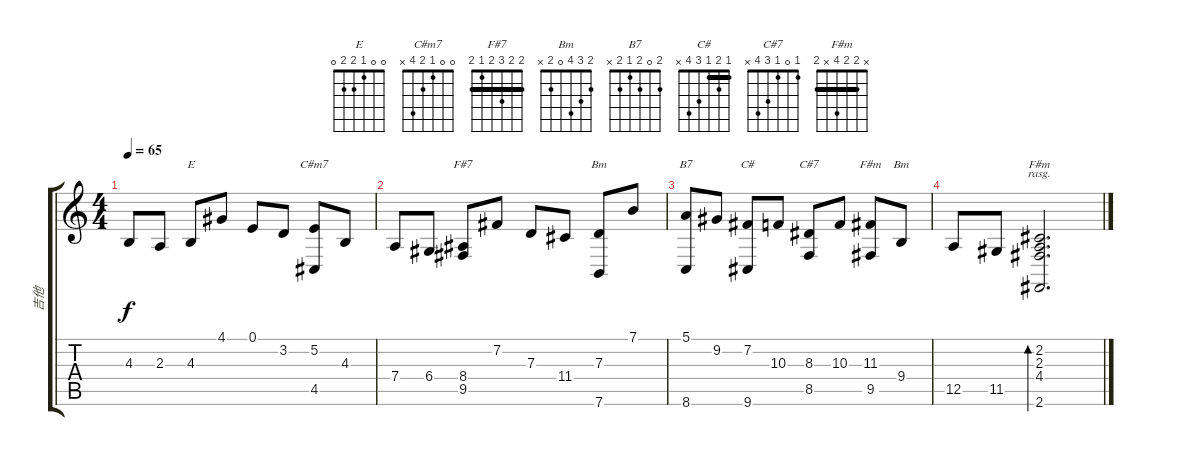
\track ("吉他" "吉他") {instrument acousticgrandpiano}
\staff {score tabs}
\tuning (E4 B3 G3 D3 A2 E2) {hide}
\chord ("E" 0 0 1 2 2 0)
\chord ("C#m7" 0 0 1 2 4 x)
\chord ("F#7" 2 2 3 2 1 2) {barre 2}
\chord ("Bm" x x 7 x x 7) {firstfret 7 barre 7}
\chord ("B7" 2 0 2 1 2 x)
\chord ("C#" 1 2 1 3 4 x) {barre 1}
\chord ("C#7" 1 0 1 3 4 x)
\chord ("F#m" 2 2 2 4 0 2) {barre 2}
\chord ("Bm" 2 3 4 0 2 x)
\chord ("F#m" x 2 2 4 x 2) {barre 2}
\ts (4 4)
\tempo 65
\clef g2
\ks c
4.3.8{dy f} 2.3.8 4.3.8{ch "E"} 4.1.8 0.1.8 3.2.8 (5.2 4.5).8{ch "C#m7"} 4.3.8 |
7.4.8 6.4.8 (8.4 9.5).8{ch "F#7"} 7.2.8 7.3.8 11.4.8 (7.3 7.6).8{ch "Bm"} 7.1.8 |
(5.1 8.6).8{ch "B7"} 9.2.8 (7.2 9.6).8{ch "C#"} 10.3.8 (8.3 8.5).8{ch "C#7"} 10.3.8 (11.3 9.5).8{ch "F#m"} 9.4.8{ch "Bm"} |
12.5.8 11.5.8 (2.2 2.3 4.4 2.6).2{d bd 480 ch "F#m" rasg ii}
